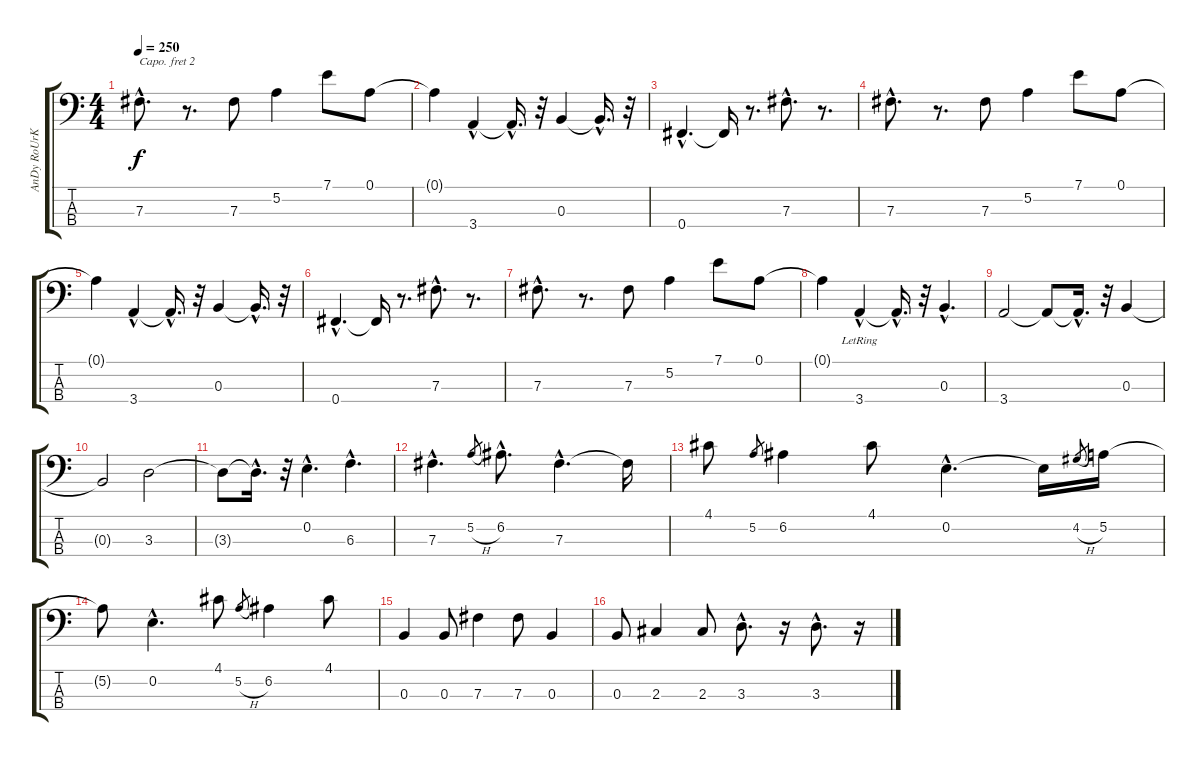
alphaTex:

\track ("AnDy RoUrKe" "AnDy RoUrK") {instrument electricbasspick}
\staff {score tabs}
\capo 2
\tuning (G2 D2 A1 E1) {hide}
\ts (4 4)
\tempo 250
\clef f4
\ks c
7.3{hac}.8{d dy f} r.8{d} 7.3.8 5.2.4 7.1.8 0.1.8 |
0.1{t}.4 3.4{hac}.4 3.4{hac t}.16{d} r.32 0.3.4 0.3{hac t}.16{d} r.32 |
0.4{hac}.4{d} 0.4{t}.16 r.8{d} 7.3{hac}.8{d} r.8{d} |
7.3{hac}.8{d} r.8{d} 7.3.8 5.2.4 7.1.8 0.1.8 |
0.1{t}.4 3.4{hac}.4 3.4{hac t}.16{d} r.32 0.3.4 0.3{hac t}.16{d} r.32 |
0.4{hac}.4{d} 0.4{t}.16 r.8{d} 7.3{hac}.8{d} r.8{d} |
7.3{hac}.8{d} r.8{d} 7.3.8 5.2.4 7.1.8 0.1.8 |
0.1{t}.4 3.4{hac lr}.4 3.4{hac t}.16{d} r.32 0.3{hac}.4{d} |
3.4.2 3.4{t}.8 3.4{hac t}.16{d} r.32 0.3.4 |
0.3{t}.2 3.3.2 |
3.3{t}.8 3.3{hac t}.16{d} r.32 0.2{hac}.4{d} 6.3{hac}.4{d} |
7.3{hac}.4{d} 5.2{h}.8{gr} 6.2{hac}.8{d} 7.3{hac}.4{d} 7.3{t}.16 |
4.1.8 5.2.8{gr} 6.2.4 4.1.8 0.2{hac}.4{d} 0.2{t}.16 4.2{h}.8{gr} 5.2.16 |
5.2{t}.8 0.2{hac}.4{d} 4.1.8 5.2{h}.8{gr} 6.2.4 4.1.8 |
0.3.4 0.3.8 7.3.4 7.3.8 0.3.4 |
0.3.8 2.3.4 2.3.8 3.3{hac}.8{d} r.16 3.3{hac}.8{d} r.16
